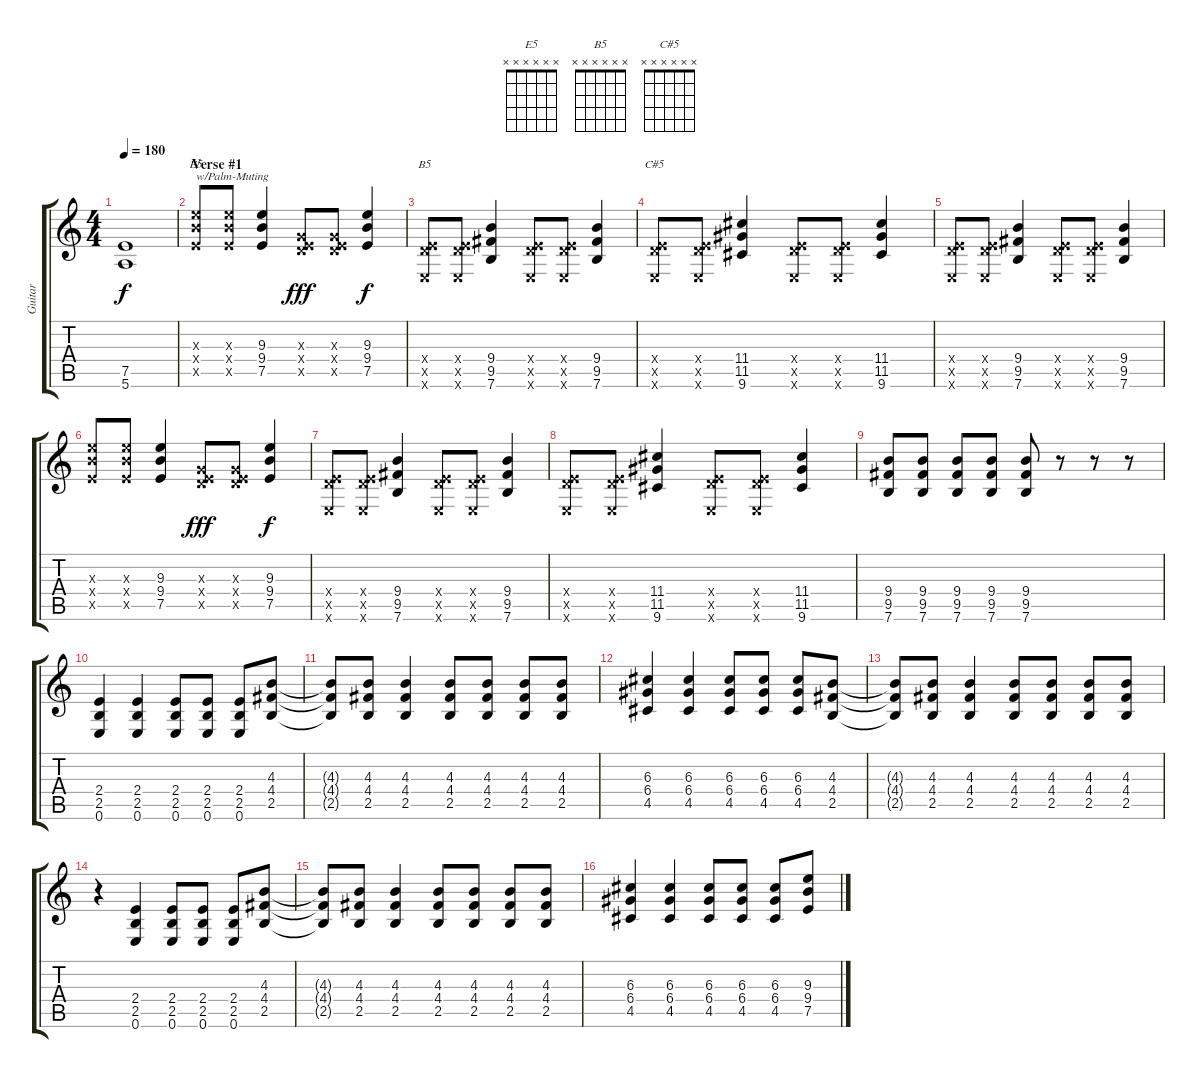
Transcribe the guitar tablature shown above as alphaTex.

\track ("Guitar" "Guitar") {instrument distortionguitar}
\staff {score tabs}
\tuning (E4 B3 G3 D3 A2 E2) {hide}
\chord ("E5" x x x x x x) {firstfret 0}
\chord ("B5" x x x x x x) {firstfret 0}
\chord ("C#5" x x x x x x) {firstfret 0}
\ts (4 4)
\tempo 180
\clef g2
\ks c
(7.5{t} 5.6{t}).1{dy f} |
\section ("" "Verse #1")
(9.3{x} 9.4{x} 7.5{x}).8{ch "E5" txt "w/Palm-Muting"} (9.3{x} 9.4{x} 7.5{x}).8 (9.3 9.4 7.5).4 (0.3{x} 0.4{x} 7.5{x}).8{dy fff} (0.3{x} 0.4{x} 7.5{x}).8 (9.3 9.4 7.5).4{dy f} |
(0.4{x} 7.5{x} 0.6{x}).8{ch "B5"} (0.4{x} 7.5{x} 0.6{x}).8 (9.4 9.5 7.6).4 (0.4{x} 7.5{x} 0.6{x}).8 (0.4{x} 7.5{x} 0.6{x}).8 (9.4 9.5 7.6).4 |
(0.4{x} 7.5{x} 0.6{x}).8{ch "C#5"} (0.4{x} 7.5{x} 0.6{x}).8 (11.4 11.5 9.6).4 (0.4{x} 7.5{x} 0.6{x}).8 (0.4{x} 7.5{x} 0.6{x}).8 (11.4 11.5 9.6).4 |
(0.4{x} 7.5{x} 0.6{x}).8 (0.4{x} 7.5{x} 0.6{x}).8 (9.4 9.5 7.6).4 (0.4{x} 7.5{x} 0.6{x}).8 (0.4{x} 7.5{x} 0.6{x}).8 (9.4 9.5 7.6).4 |
(9.3{x} 9.4{x} 7.5{x}).8 (9.3{x} 9.4{x} 7.5{x}).8 (9.3 9.4 7.5).4 (0.3{x} 0.4{x} 7.5{x}).8{dy fff} (0.3{x} 0.4{x} 7.5{x}).8 (9.3 9.4 7.5).4{dy f} |
(0.4{x} 7.5{x} 0.6{x}).8 (0.4{x} 7.5{x} 0.6{x}).8 (9.4 9.5 7.6).4 (0.4{x} 7.5{x} 0.6{x}).8 (0.4{x} 7.5{x} 0.6{x}).8 (9.4 9.5 7.6).4 |
(0.4{x} 7.5{x} 0.6{x}).8 (0.4{x} 7.5{x} 0.6{x}).8 (11.4 11.5 9.6).4 (0.4{x} 7.5{x} 0.6{x}).8 (0.4{x} 7.5{x} 0.6{x}).8 (11.4 11.5 9.6).4 |
(9.4 9.5 7.6).8 (9.4 9.5 7.6).8 (9.4 9.5 7.6).8 (9.4 9.5 7.6).8 (9.4 9.5 7.6).8 r.8 r.8 r.8 |
(2.4 2.5 0.6).4 (2.4 2.5 0.6).4 (2.4 2.5 0.6).8 (2.4 2.5 0.6).8 (2.4 2.5 0.6).8 (4.3 4.4 2.5).8 |
(4.3{t} 4.4{t} 2.5{t}).8 (4.3 4.4 2.5).8 (4.3 4.4 2.5).4 (4.3 4.4 2.5).8 (4.3 4.4 2.5).8 (4.3 4.4 2.5).8 (4.3 4.4 2.5).8 |
(6.3 6.4 4.5).4 (6.3 6.4 4.5).4 (6.3 6.4 4.5).8 (6.3 6.4 4.5).8 (6.3 6.4 4.5).8 (4.3 4.4 2.5).8 |
(4.3{t} 4.4{t} 2.5{t}).8 (4.3 4.4 2.5).8 (4.3 4.4 2.5).4 (4.3 4.4 2.5).8 (4.3 4.4 2.5).8 (4.3 4.4 2.5).8 (4.3 4.4 2.5).8 |
r.4 (2.4 2.5 0.6).4 (2.4 2.5 0.6).8 (2.4 2.5 0.6).8 (2.4 2.5 0.6).8 (4.3 4.4 2.5).8 |
(4.3{t} 4.4{t} 2.5{t}).8 (4.3 4.4 2.5).8 (4.3 4.4 2.5).4 (4.3 4.4 2.5).8 (4.3 4.4 2.5).8 (4.3 4.4 2.5).8 (4.3 4.4 2.5).8 |
(6.3 6.4 4.5).4 (6.3 6.4 4.5).4 (6.3 6.4 4.5).8 (6.3 6.4 4.5).8 (6.3 6.4 4.5).8 (9.3 9.4 7.5).8
